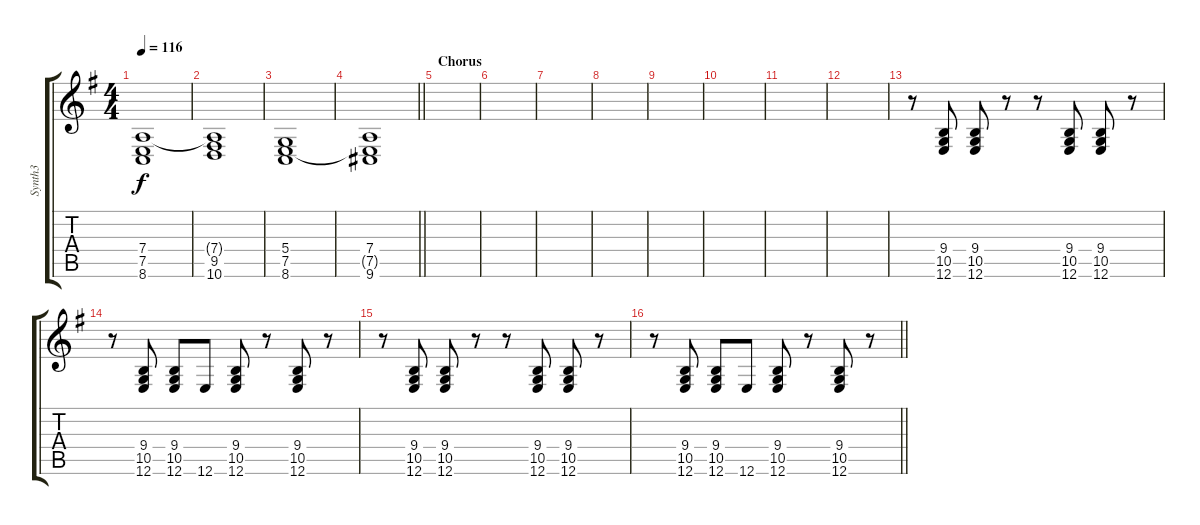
\track ("Synth3" "Synth3") {instrument stringensemble1}
\staff {score tabs}
\tuning (E4 B3 G3 D3 A2 E2) {hide}
\ts (4 4)
\tempo 116
\clef g2
\ks g
(7.4 7.5 8.6).1{dy f} |
(7.4{t} 9.5 10.6).1 |
(5.4 7.5 8.6).1 |
\barLineRight lightlight
(7.4 7.5{t} 9.6).1 |
\section ("" "Chorus")
|
|
|
|
|
|
|
|
r.8 (9.4 10.5 12.6).8 (9.4 10.5 12.6).8 r.8 r.8 (9.4 10.5 12.6).8 (9.4 10.5 12.6).8 r.8 |
r.8 (9.4 10.5 12.6).8 (9.4 10.5 12.6).8 12.6.8 (9.4 10.5 12.6).8 r.8 (9.4 10.5 12.6).8 r.8 |
r.8 (9.4 10.5 12.6).8 (9.4 10.5 12.6).8 r.8 r.8 (9.4 10.5 12.6).8 (9.4 10.5 12.6).8 r.8 |
\barLineRight lightlight
r.8 (9.4 10.5 12.6).8 (9.4 10.5 12.6).8 12.6.8 (9.4 10.5 12.6).8 r.8 (9.4 10.5 12.6).8 r.8
